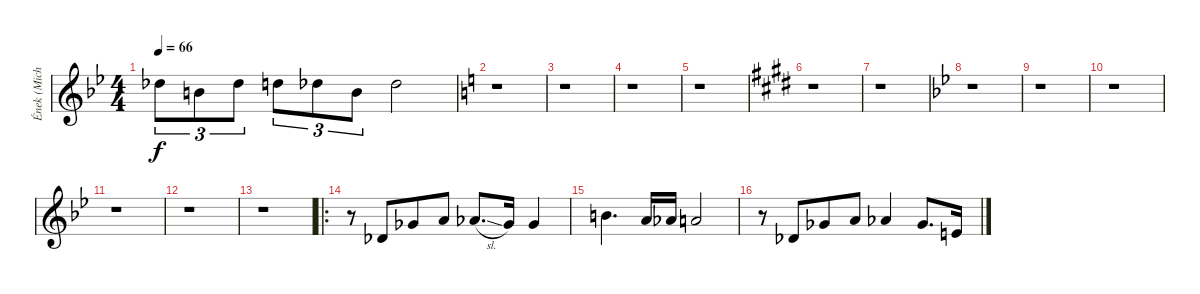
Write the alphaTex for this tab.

\track ("Ének (Michael Vescera)" "Ének (Mich") {instrument tenorsax}
\staff {score}
\tuning (E4 B3 G3 D3 A2 E2) {hide}
\ts (4 4)
\tempo 66
\clef g2
\ks bb
9.1.8{tu (3 2) dy f} 7.1.8{tu (3 2)} 9.1.8{tu (3 2)} 10.1.8{tu (3 2)} 9.1.8{tu (3 2)} 7.1.8{tu (3 2)} 9.1.2 |
\ks c
r.1 |
r.1 |
r.1 |
r.1 |
\ks e
r.1 |
r.1 |
\ks bb
r.1 |
r.1 |
r.1 |
r.1 |
r.1 |
r.1 |
\ro
r.8 2.2.8{beam merge} 2.1.8 5.1.8 4.1{sl}.8{d} 2.1.16 2.1.4 |
7.1.4{d} 5.1.16 4.1.16 5.1.2 |
r.8 2.2.8{beam merge} 2.1.8 5.1.8 4.1.4 2.1.8{d} 0.1.16
